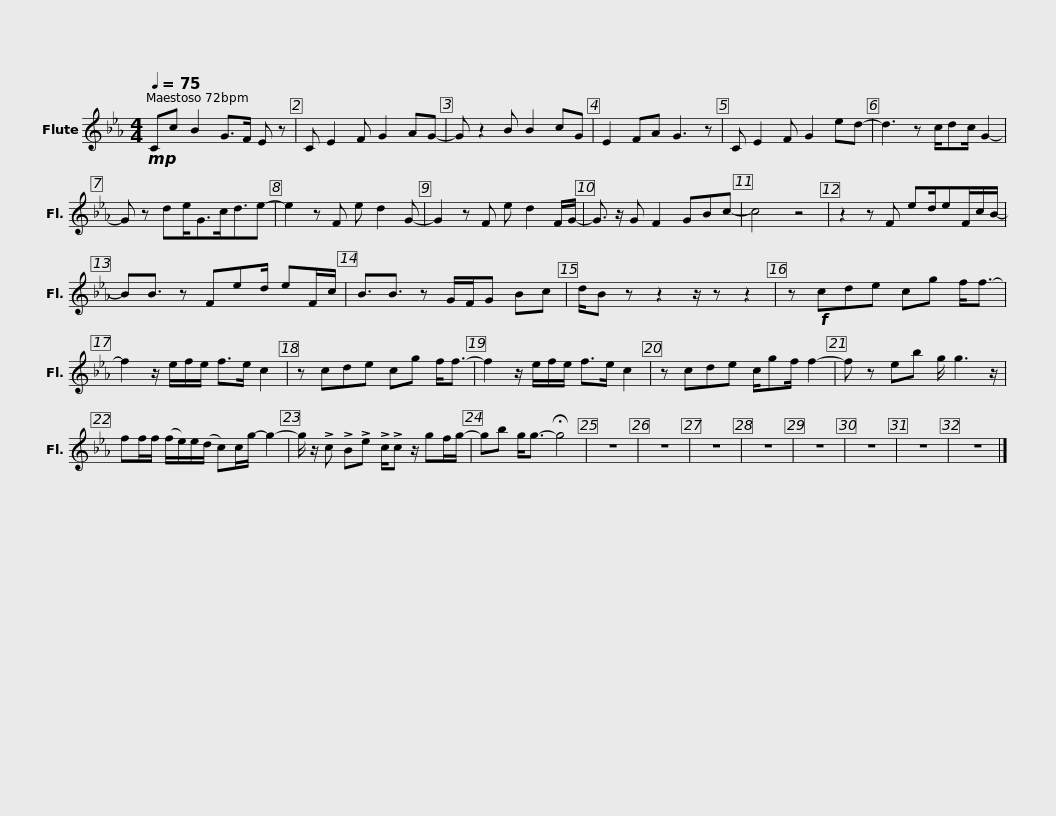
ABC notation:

X:1
L:1/8
Q:1/4=75
M:4/4
I:linebreak $
K:Eb
V:1 treble
V:1
!mp! Cc B2 G>F E z | C E2 F G2 AG- | G z2 B B2 cG | E2 FA G3 z | C E2 F G2 ed- | %5
 d3 z c/dc/ G2- |$ G z de<Gc<de- | e2 z F e d2 G- | G2 z F e d2 F/G/- | G3/2 z/ G F2 GBc- | %10
 c4 z4 |$ z2 z F ed/eF/c/B/- | BB3/2 z Fed/ eF/c/ | B3/2B3/2 z G/F/G Bc | d/B z z2 z/ z z2 | %15
 z!f! cde cg f<f- |$ f2 z/ e/f/e/ f>e c2 | z cde cg f<f- | f2 z/ e/f/e/ f>e c2 | z cde c/gf/ f2- | %20
 f z eb g/ g3 z/ |$ ff/f/ (f/e/)e/(d/ c)c/g/- g2- | g/ z/ !>!c !>!B!>!e !>!c/!>!c z/ gf/g/- | gb g<g- !fermata!g4 | z8 | %25
 z8 | z8 | z8 | z8 | z8 | %30
 z8 |$ z8 |] %32
